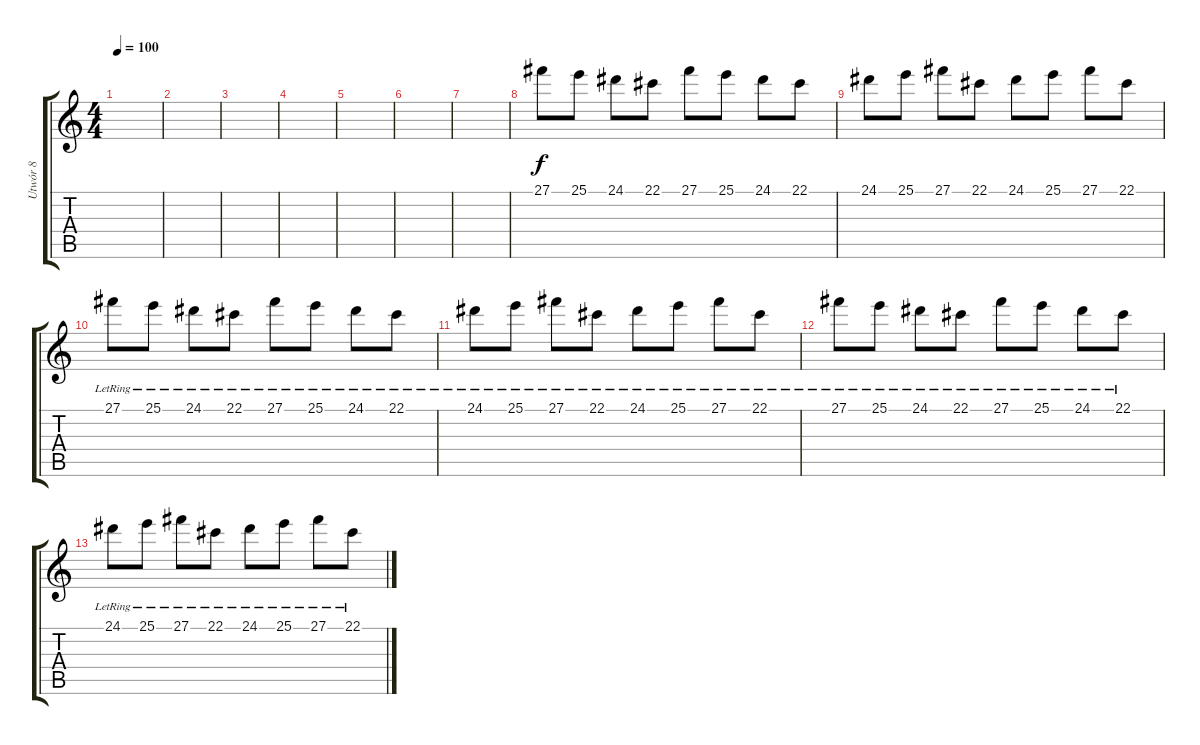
\track ("Utwór 8" "Utwór 8") {instrument acousticgrandpiano}
\staff {score tabs}
\tuning (Eb4 Bb3 Gb3 Db3 Ab2 Eb2) {hide}
\ts (4 4)
\tempo 100
\clef g2
\ks c
|
|
|
|
|
|
|
27.1.8 25.1.8 24.1.8 22.1.8 27.1.8 25.1.8 24.1.8 22.1.8 |
24.1.8 25.1.8 27.1.8 22.1.8 24.1.8 25.1.8 27.1.8 22.1.8 |
27.1{lr}.8 25.1{lr}.8 24.1{lr}.8 22.1{lr}.8 27.1{lr}.8 25.1{lr}.8 24.1{lr}.8 22.1{lr}.8 |
24.1{lr}.8 25.1{lr}.8 27.1{lr}.8 22.1{lr}.8 24.1{lr}.8 25.1{lr}.8 27.1{lr}.8 22.1{lr}.8 |
27.1{lr}.8 25.1{lr}.8 24.1{lr}.8 22.1{lr}.8 27.1{lr}.8 25.1{lr}.8 24.1{lr}.8 22.1{lr}.8 |
24.1{lr}.8 25.1{lr}.8 27.1{lr}.8 22.1{lr}.8 24.1{lr}.8 25.1{lr}.8 27.1{lr}.8 22.1{lr}.8
